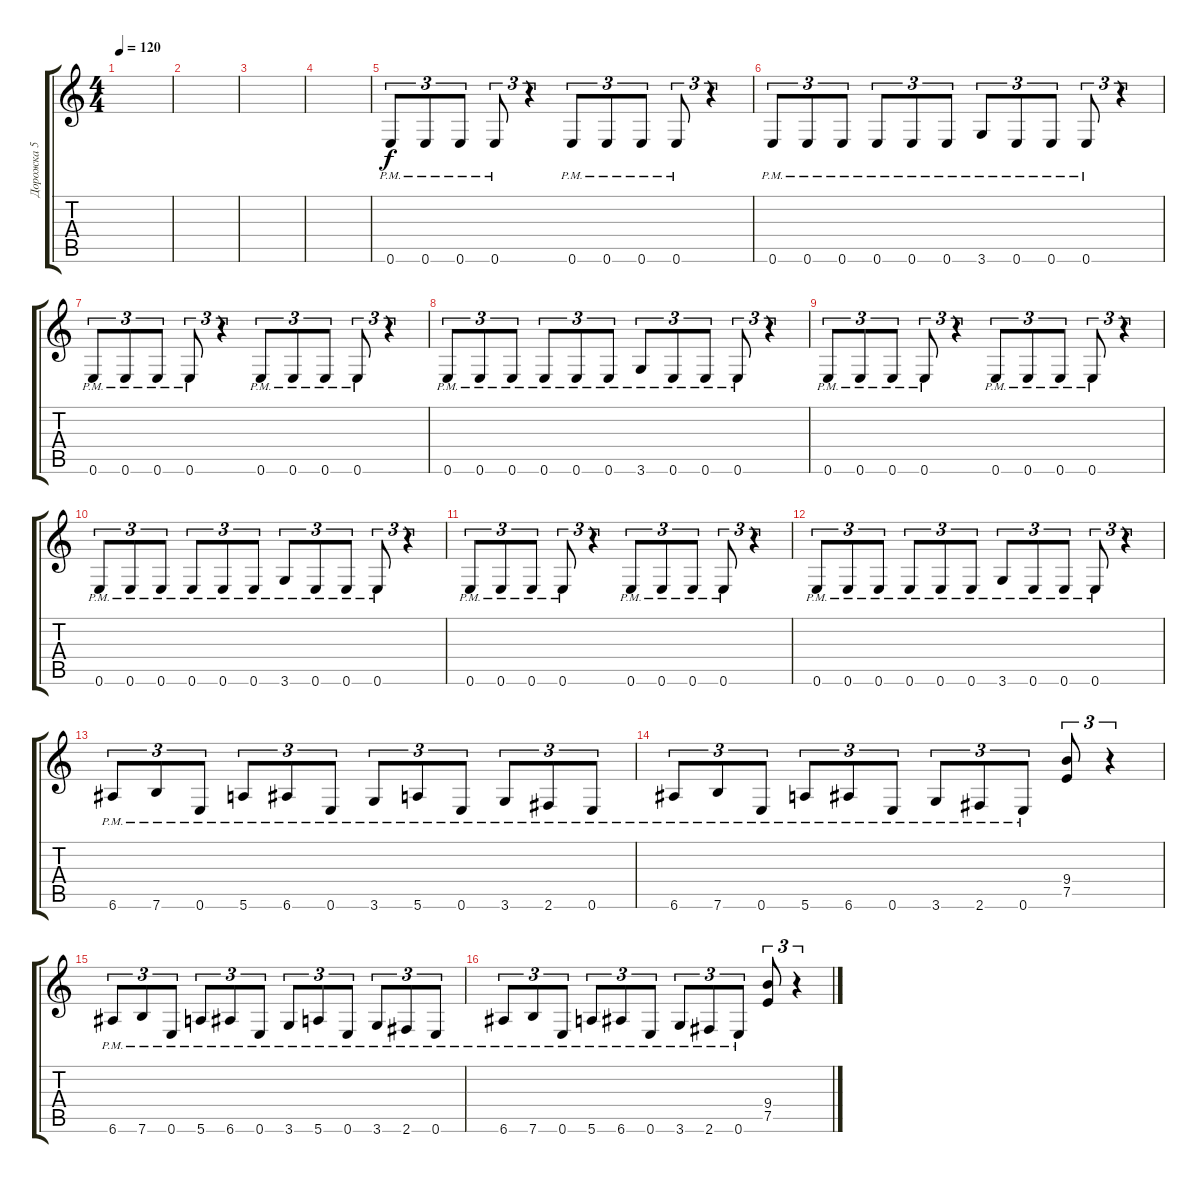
\track ("Дорожка 5" "Дорожка 5") {instrument distortionguitar}
\staff {score tabs}
\tuning (E4 B3 G3 D3 A2 E2) {hide}
\ts (4 4)
\tempo 120
\clef g2
\ks c
|
|
|
|
0.6{pm}.8{tu (3 2)} 0.6{pm}.8{tu (3 2)} 0.6{pm}.8{tu (3 2)} 0.6{pm}.8{tu (3 2)} r.4{tu (3 2)} 0.6{pm}.8{tu (3 2)} 0.6{pm}.8{tu (3 2)} 0.6{pm}.8{tu (3 2)} 0.6{pm}.8{tu (3 2)} r.4{tu (3 2)} |
0.6{pm}.8{tu (3 2)} 0.6{pm}.8{tu (3 2)} 0.6{pm}.8{tu (3 2)} 0.6{pm}.8{tu (3 2)} 0.6{pm}.8{tu (3 2)} 0.6{pm}.8{tu (3 2)} 3.6{pm}.8{tu (3 2)} 0.6{pm}.8{tu (3 2)} 0.6{pm}.8{tu (3 2)} 0.6{pm}.8{tu (3 2)} r.4{tu (3 2)} |
0.6{pm}.8{tu (3 2)} 0.6{pm}.8{tu (3 2)} 0.6{pm}.8{tu (3 2)} 0.6{pm}.8{tu (3 2)} r.4{tu (3 2)} 0.6{pm}.8{tu (3 2)} 0.6{pm}.8{tu (3 2)} 0.6{pm}.8{tu (3 2)} 0.6{pm}.8{tu (3 2)} r.4{tu (3 2)} |
0.6{pm}.8{tu (3 2)} 0.6{pm}.8{tu (3 2)} 0.6{pm}.8{tu (3 2)} 0.6{pm}.8{tu (3 2)} 0.6{pm}.8{tu (3 2)} 0.6{pm}.8{tu (3 2)} 3.6{pm}.8{tu (3 2)} 0.6{pm}.8{tu (3 2)} 0.6{pm}.8{tu (3 2)} 0.6{pm}.8{tu (3 2)} r.4{tu (3 2)} |
0.6{pm}.8{tu (3 2)} 0.6{pm}.8{tu (3 2)} 0.6{pm}.8{tu (3 2)} 0.6{pm}.8{tu (3 2)} r.4{tu (3 2)} 0.6{pm}.8{tu (3 2)} 0.6{pm}.8{tu (3 2)} 0.6{pm}.8{tu (3 2)} 0.6{pm}.8{tu (3 2)} r.4{tu (3 2)} |
0.6{pm}.8{tu (3 2)} 0.6{pm}.8{tu (3 2)} 0.6{pm}.8{tu (3 2)} 0.6{pm}.8{tu (3 2)} 0.6{pm}.8{tu (3 2)} 0.6{pm}.8{tu (3 2)} 3.6{pm}.8{tu (3 2)} 0.6{pm}.8{tu (3 2)} 0.6{pm}.8{tu (3 2)} 0.6{pm}.8{tu (3 2)} r.4{tu (3 2)} |
0.6{pm}.8{tu (3 2)} 0.6{pm}.8{tu (3 2)} 0.6{pm}.8{tu (3 2)} 0.6{pm}.8{tu (3 2)} r.4{tu (3 2)} 0.6{pm}.8{tu (3 2)} 0.6{pm}.8{tu (3 2)} 0.6{pm}.8{tu (3 2)} 0.6{pm}.8{tu (3 2)} r.4{tu (3 2)} |
0.6{pm}.8{tu (3 2)} 0.6{pm}.8{tu (3 2)} 0.6{pm}.8{tu (3 2)} 0.6{pm}.8{tu (3 2)} 0.6{pm}.8{tu (3 2)} 0.6{pm}.8{tu (3 2)} 3.6{pm}.8{tu (3 2)} 0.6{pm}.8{tu (3 2)} 0.6{pm}.8{tu (3 2)} 0.6{pm}.8{tu (3 2)} r.4{tu (3 2)} |
6.6{pm}.8{tu (3 2)} 7.6{pm}.8{tu (3 2)} 0.6{pm}.8{tu (3 2)} 5.6{pm}.8{tu (3 2)} 6.6{pm}.8{tu (3 2)} 0.6{pm}.8{tu (3 2)} 3.6{pm}.8{tu (3 2)} 5.6{pm}.8{tu (3 2)} 0.6{pm}.8{tu (3 2)} 3.6{pm}.8{tu (3 2)} 2.6{pm}.8{tu (3 2)} 0.6{pm}.8{tu (3 2)} |
6.6{pm}.8{tu (3 2)} 7.6{pm}.8{tu (3 2)} 0.6{pm}.8{tu (3 2)} 5.6{pm}.8{tu (3 2)} 6.6{pm}.8{tu (3 2)} 0.6{pm}.8{tu (3 2)} 3.6{pm}.8{tu (3 2)} 2.6{pm}.8{tu (3 2)} 0.6{pm}.8{tu (3 2)} (9.4 7.5).8{tu (3 2)} r.4{tu (3 2)} |
6.6{pm}.8{tu (3 2)} 7.6{pm}.8{tu (3 2)} 0.6{pm}.8{tu (3 2)} 5.6{pm}.8{tu (3 2)} 6.6{pm}.8{tu (3 2)} 0.6{pm}.8{tu (3 2)} 3.6{pm}.8{tu (3 2)} 5.6{pm}.8{tu (3 2)} 0.6{pm}.8{tu (3 2)} 3.6{pm}.8{tu (3 2)} 2.6{pm}.8{tu (3 2)} 0.6{pm}.8{tu (3 2)} |
6.6{pm}.8{tu (3 2)} 7.6{pm}.8{tu (3 2)} 0.6{pm}.8{tu (3 2)} 5.6{pm}.8{tu (3 2)} 6.6{pm}.8{tu (3 2)} 0.6{pm}.8{tu (3 2)} 3.6{pm}.8{tu (3 2)} 2.6{pm}.8{tu (3 2)} 0.6{pm}.8{tu (3 2)} (9.4 7.5).8{tu (3 2)} r.4{tu (3 2)}
